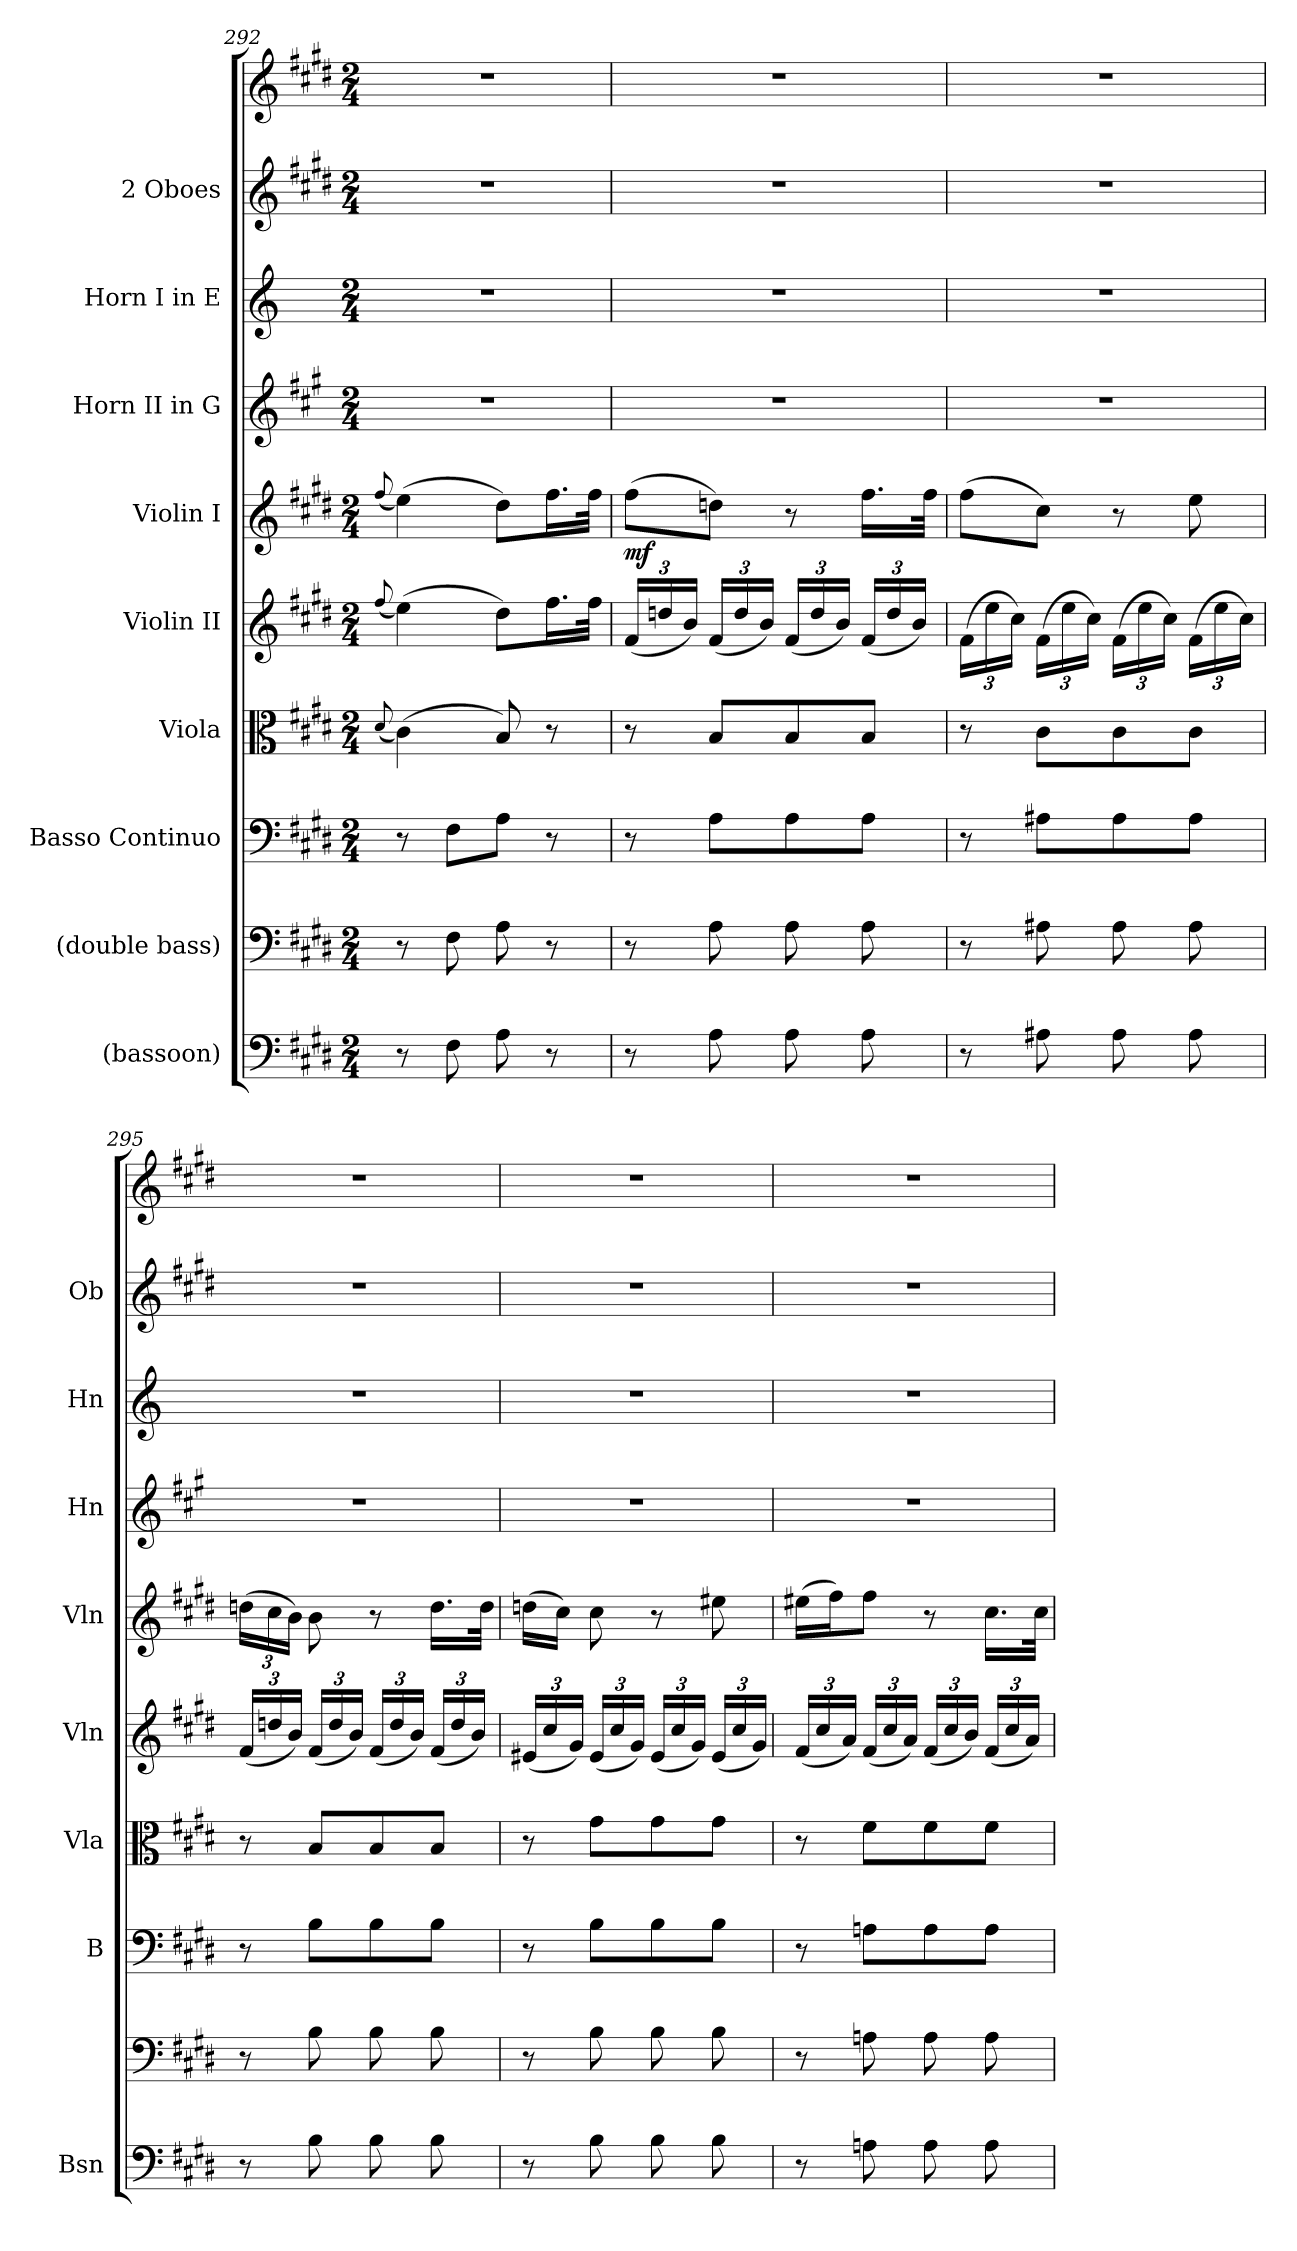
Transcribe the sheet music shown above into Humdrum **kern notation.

**kern	**kern	**kern	**kern	**kern	**kern	**dynam	**kern	**kern	**kern	**kern
*part9	*part8	*part7	*part6	*part5	*part4	*part4	*part3	*part2	*part1	*part1
*staff10	*staff9	*staff8	*staff7	*staff6	*staff5	*staff5	*staff4	*staff3	*staff2	*staff1
*I"(bassoon)	*I"(double bass)	*I"Basso Continuo	*I"Viola	*I"Violin II	*I"Violin I	*	*I"Horn II in G	*I"Horn I in E	*I"2 Oboes	*
*I'Bsn	*	*I'B	*I'Vla	*I'Vln	*I'Vln	*	*I'Hn	*I'Hn	*I'Ob	*
*clefF4	*clefF4	*clefF4	*clefC3	*clefG2	*clefG2	*	*clefG2	*clefG2	*clefG2	*clefG2
*	*	*	*	*	*	*	*ITrd3c5	*ITrd5c8	*	*
*k[f#c#g#d#]	*k[f#c#g#d#]	*k[f#c#g#d#]	*k[f#c#g#d#]	*k[f#c#g#d#]	*k[f#c#g#d#]	*	*k[f#c#g#d#]	*k[f#c#g#d#]	*k[f#c#g#d#]	*k[f#c#g#d#]
*M2/4	*M2/4	*M2/4	*M2/4	*M2/4	*M2/4	*	*M2/4	*M2/4	*M2/4	*M2/4
=292	=292	=292	=292	=292	=292	=292	=292	=292	=292	=292
.	.	.	(8qqd#/	(8qqff#/	(8qqff#/	.	.	.	.	.
8r	8r	8r	(4c#)	(4ee)	(4ee)	.	2r	2r	2r	2r
8F#	8F#	8F#L	.	.	.	.	.	.	.	.
8A	8A	8AJ	8B)	8dd#L)	8dd#L)	.	.	.	.	.
8r	8r	8r	8r	16.ff#L	16.ff#L	.	.	.	.	.
.	.	.	.	32ff#JJk	32ff#JJk	.	.	.	.	.
=293	=293	=293	=293	=293	=293	=293	=293	=293	=293	=293
8r	8r	8r	8r	(24f#LL	(8ff#L	mf	2r	2r	2r	2r
.	.	.	.	24ddn	.	.	.	.	.	.
.	.	.	.	24bJJ)	.	.	.	.	.	.
8A	8A	8AL	8BL	(24f#LL	8ddnJ)	.	.	.	.	.
.	.	.	.	24dd	.	.	.	.	.	.
.	.	.	.	24bJJ)	.	.	.	.	.	.
8A	8A	8A	8B	(24f#LL	8r	.	.	.	.	.
.	.	.	.	24dd	.	.	.	.	.	.
.	.	.	.	24bJJ)	.	.	.	.	.	.
8A	8A	8AJ	8BJ	(24f#LL	16.ff#LL	.	.	.	.	.
.	.	.	.	24dd	.	.	.	.	.	.
.	.	.	.	24bJJ)	.	.	.	.	.	.
.	.	.	.	.	32ff#JJk	.	.	.	.	.
=294	=294	=294	=294	=294	=294	=294	=294	=294	=294	=294
8r	8r	8r	8r	(24f#LL	(8ff#L	.	2r	2r	2r	2r
.	.	.	.	24ee	.	.	.	.	.	.
.	.	.	.	24cc#JJ)	.	.	.	.	.	.
8A#X	8A#X	8A#XL	8c#L	(24f#LL	8cc#J)	.	.	.	.	.
.	.	.	.	24ee	.	.	.	.	.	.
.	.	.	.	24cc#JJ)	.	.	.	.	.	.
8A#	8A#	8A#	8c#	(24f#LL	8r	.	.	.	.	.
.	.	.	.	24ee	.	.	.	.	.	.
.	.	.	.	24cc#JJ)	.	.	.	.	.	.
8A#	8A#	8A#J	8c#J	(24f#LL	8ee	.	.	.	.	.
.	.	.	.	24ee	.	.	.	.	.	.
.	.	.	.	24cc#JJ)	.	.	.	.	.	.
=295	=295	=295	=295	=295	=295	=295	=295	=295	=295	=295
8r	8r	8r	8r	(24f#LL	(24ddnLL	.	2r	2r	2r	2r
.	.	.	.	24ddn	24cc#	.	.	.	.	.
.	.	.	.	24bJJ)	24bJJ)	.	.	.	.	.
8B	8B	8BL	8BL	(24f#LL	8b	.	.	.	.	.
.	.	.	.	24dd	.	.	.	.	.	.
.	.	.	.	24bJJ)	.	.	.	.	.	.
8B	8B	8B	8B	(24f#LL	8r	.	.	.	.	.
.	.	.	.	24dd	.	.	.	.	.	.
.	.	.	.	24bJJ)	.	.	.	.	.	.
8B	8B	8BJ	8BJ	(24f#LL	16.ddLL	.	.	.	.	.
.	.	.	.	24dd	.	.	.	.	.	.
.	.	.	.	24bJJ)	.	.	.	.	.	.
.	.	.	.	.	32ddJJk	.	.	.	.	.
=296	=296	=296	=296	=296	=296	=296	=296	=296	=296	=296
8r	8r	8r	8r	(24e#XLL	(16ddnLL	.	2r	2r	2r	2r
.	.	.	.	24cc#	.	.	.	.	.	.
.	.	.	.	.	16cc#JJ)	.	.	.	.	.
.	.	.	.	24g#JJ)	.	.	.	.	.	.
8B	8B	8BL	8g#L	(24e#LL	8cc#	.	.	.	.	.
.	.	.	.	24cc#	.	.	.	.	.	.
.	.	.	.	24g#JJ)	.	.	.	.	.	.
8B	8B	8B	8g#	(24e#LL	8r	.	.	.	.	.
.	.	.	.	24cc#	.	.	.	.	.	.
.	.	.	.	24g#JJ)	.	.	.	.	.	.
8B	8B	8BJ	8g#J	(24e#LL	8ee#X	.	.	.	.	.
.	.	.	.	24cc#	.	.	.	.	.	.
.	.	.	.	24g#JJ)	.	.	.	.	.	.
=297	=297	=297	=297	=297	=297	=297	=297	=297	=297	=297
8r	8r	8r	8r	(24f#LL	(16ee#XLL	.	2r	2r	2r	2r
.	.	.	.	24cc#	.	.	.	.	.	.
.	.	.	.	.	16ff#J)	.	.	.	.	.
.	.	.	.	24aJJ)	.	.	.	.	.	.
8An	8An	8AnL	8f#L	(24f#LL	8ff#J	.	.	.	.	.
.	.	.	.	24cc#	.	.	.	.	.	.
.	.	.	.	24aJJ)	.	.	.	.	.	.
8A	8A	8A	8f#	(24f#LL	8r	.	.	.	.	.
.	.	.	.	24cc#	.	.	.	.	.	.
.	.	.	.	24bJJ)	.	.	.	.	.	.
8A	8A	8AJ	8f#J	(24f#LL	16.cc#LL	.	.	.	.	.
.	.	.	.	24cc#	.	.	.	.	.	.
.	.	.	.	24aJJ)	.	.	.	.	.	.
.	.	.	.	.	32cc#JJk	.	.	.	.	.
=	=	=	=	=	=	=	=	=	=	=
*-	*-	*-	*-	*-	*-	*-	*-	*-	*-	*-
